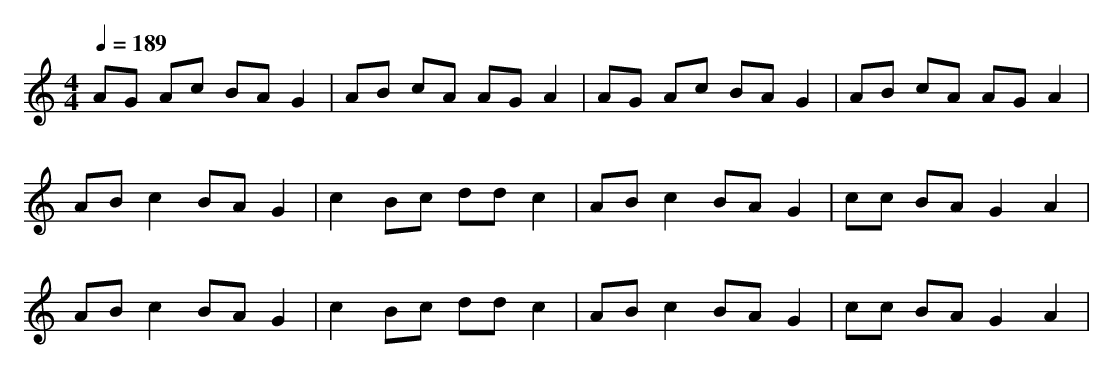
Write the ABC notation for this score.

X:1
T:
M: 4/4
L: 1/8
Q:1/4=189
K:C % 0 sharps
AG Ac BA G2|AB cA AG A2|AG Ac BA G2|AB cA AG A2|
AB c2 BA G2|c2 Bc dd c2|AB c2 BA G2|cc BA G2 A2|
AB c2 BA G2|c2 Bc dd c2|AB c2 BA G2|cc BA G2 A2|
